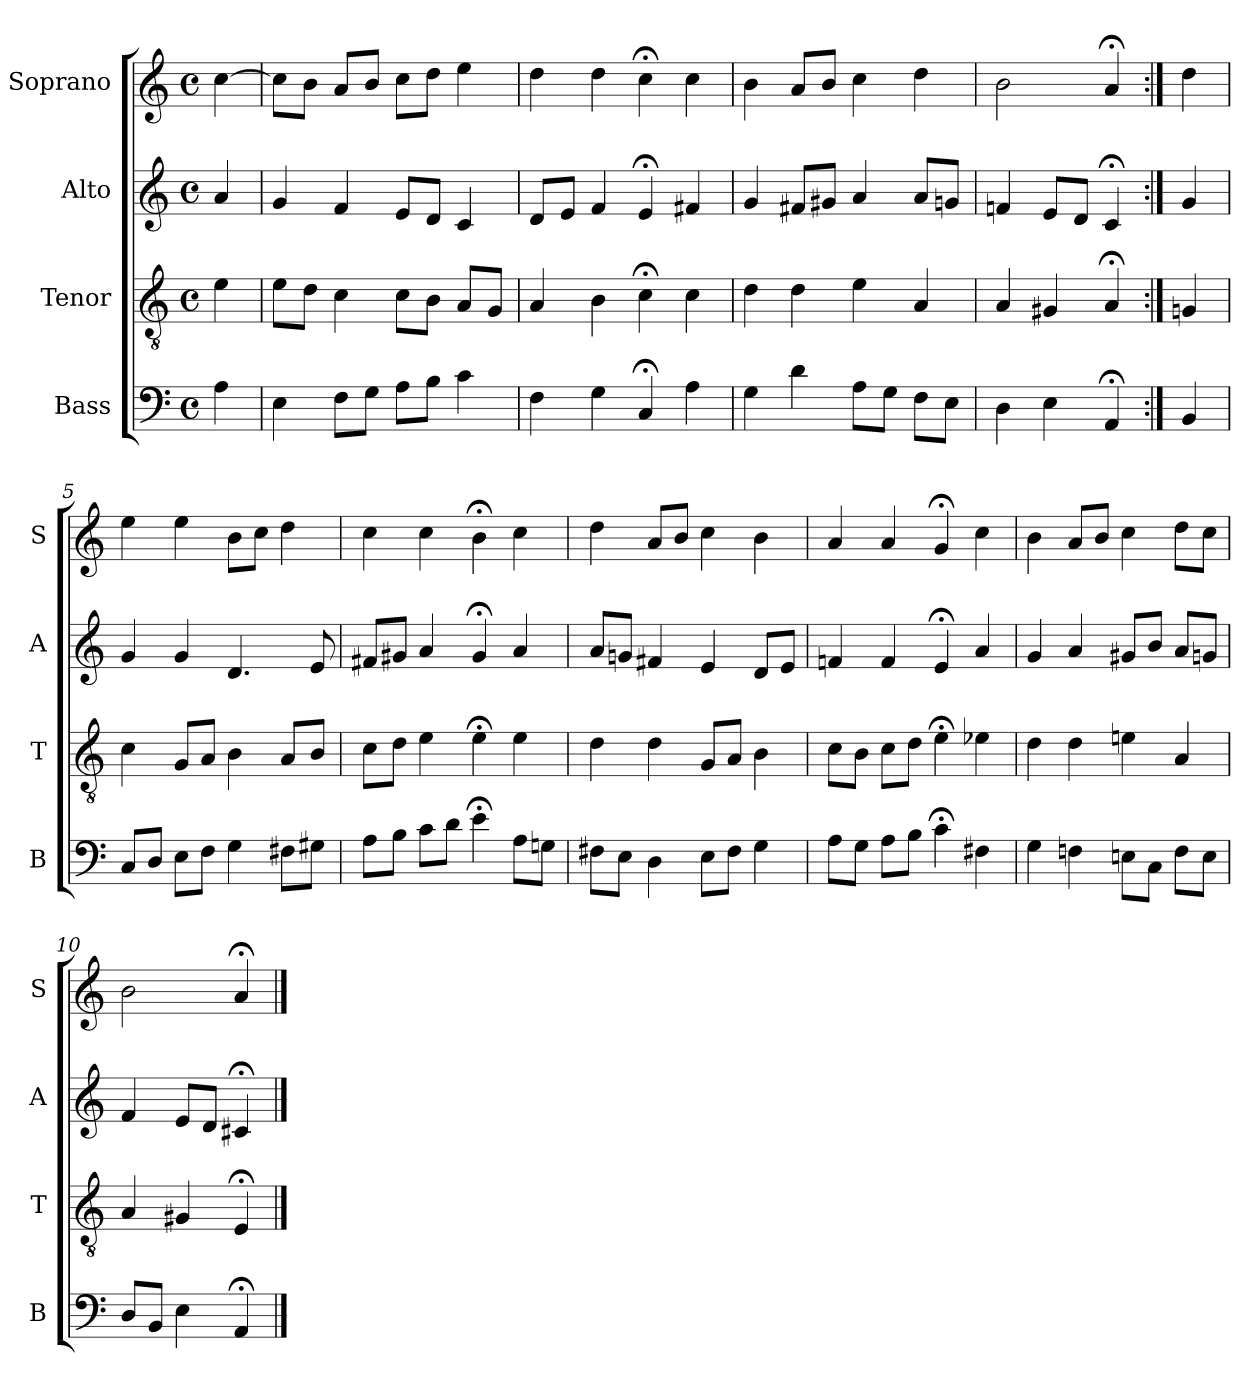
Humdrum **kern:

**kern	**kern	**kern	**kern
*part4	*part3	*part2	*part1
*staff4	*staff3	*staff2	*staff1
*I"Bass	*I"Tenor	*I"Alto	*I"Soprano
*I'B	*I'T	*I'A	*I'S
*clefF4	*clefGv2	*clefG2	*clefG2
*k[]	*k[]	*k[]	*k[]
*a:	*a:	*a:	*a:
*M4/4	*M4/4	*M4/4	*M4/4
*met(c)	*met(c)	*met(c)	*met(c)
*MM100	*MM100	*MM100	*MM100
=	=	=	=
4A	4e	4a	[4cc
=1	=1	=1	=1
4E	8eL	4g	8ccL]
.	8dJ	.	8bJ
8FL	4c	4f	8aL
8GJ	.	.	8bJ
8AL	8cL	8eL	8ccL
8BJ	8BJ	8dJ	8ddJ
4c	8AL	4c	4ee
.	8GJ	.	.
=2	=2	=2	=2
4F	4A	8dL	4dd
.	.	8eJ	.
4Gi	4Bi	4fi	4ddi
4C;<	4c;<	4e;<	4cc;<
4A	4c	4f#X	4cc
=3	=3	=3	=3
4G	4d	4g	4b
4d	4d	8f#XL	8aL
.	.	8g#XJ	8bJ
8AL	4e	4a	4cc
8GJ	.	.	.
8FL	4A	8aL	4dd
8EJ	.	8gnJ	.
=4	=4	=4	=4
4D	4A	4fn	2b
4E	4G#X	8eL	.
.	.	8dJ	.
4AA;<	4A;<	4c;<	4a;<
=:|!	=:|!	=:|!	=:|!
4BB	4Gn	4g	4dd
=5	=5	=5	=5
8CL	4c	4g	4ee
8DJ	.	.	.
8EL	8GL	4g	4ee
8FJ	8AJ	.	.
4G	4B	4.d	8bL
.	.	.	8ccJ
8F#XL	8AL	.	4dd
8G#XJ	8BJ	8e	.
=6	=6	=6	=6
8AL	8cL	8f#XL	4cc
8BJ	8dJ	8g#XJ	.
8cL	4e	4a	4cc
8dJ	.	.	.
4e;<	4e;<	4g#;<	4b;<
8AL	4e	4a	4cc
8GnJ	.	.	.
=7	=7	=7	=7
8F#XL	4d	8aL	4dd
8EJ	.	8gnJ	.
4D	4d	4f#X	8aL
.	.	.	8bJ
8EL	8GL	4e	4cc
8F#J	8AJ	.	.
4G	4B	8dL	4b
.	.	8eJ	.
=8	=8	=8	=8
8AL	8cL	4fn	4a
8GJ	8BJ	.	.
8AL	8cL	4f	4a
8BJ	8dJ	.	.
4c;<	4e;<	4e;<	4g;<
4F#X	4e-X	4a	4cc
=9	=9	=9	=9
4G	4d	4g	4b
4Fn	4d	4a	8aL
.	.	.	8bJ
8EnL	4en	8g#XL	4cc
8CJ	.	8bJ	.
8FL	4A	8aL	8ddL
8EJ	.	8gnJ	8ccJ
=10	=10	=10	=10
8DL	4A	4f	2b
8BBJ	.	.	.
4E	4G#X	8eL	.
.	.	8dJ	.
4AA;<	4E;<	4c#X;<	4a;<
==	==	==	==
*-	*-	*-	*-
